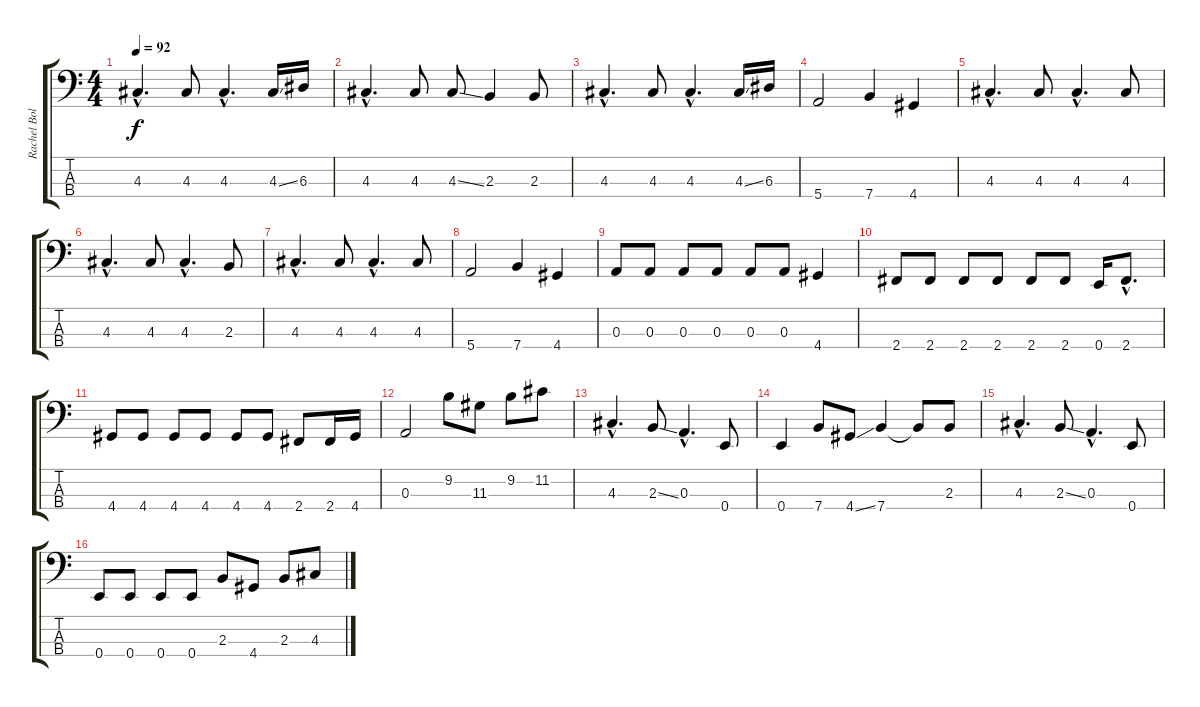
\track ("Rachel Bolan" "Rachel Bol") {instrument electricbasspick}
\staff {score tabs}
\tuning (G2 D2 A1 E1) {hide}
\ts (4 4)
\tempo 92
\clef f4
\ks c
4.3{hac}.4{d dy f} 4.3.8 4.3{hac}.4{d} 4.3{ss}.16 6.3.16 |
4.3{hac}.4{d} 4.3.8 4.3{ss}.8 2.3.4 2.3.8 |
4.3{hac}.4{d} 4.3.8 4.3{hac}.4{d} 4.3{ss}.16 6.3.16 |
5.4.2 7.4.4 4.4.4 |
4.3{hac}.4{d} 4.3.8 4.3{hac}.4{d} 4.3.8 |
4.3{hac}.4{d} 4.3.8 4.3{hac}.4{d} 2.3.8 |
4.3{hac}.4{d} 4.3.8 4.3{hac}.4{d} 4.3.8 |
5.4.2 7.4.4 4.4.4 |
0.3.8 0.3.8 0.3.8 0.3.8 0.3.8 0.3.8 4.4.4 |
2.4.8 2.4.8 2.4.8 2.4.8 2.4.8 2.4.8 0.4.16 2.4{hac}.8{d} |
4.4.8 4.4.8 4.4.8 4.4.8 4.4.8 4.4.8 2.4.8 2.4.16 4.4.16 |
0.3.2 9.2.8 11.3.8 9.2.8 11.2.8 |
4.3{hac}.4{d} 2.3{ss}.8 0.3{hac}.4{d} 0.4.8 |
0.4.4 7.4.8 4.4{ss}.8 7.4.4 7.4{t}.8 2.3.8 |
4.3{hac}.4{d} 2.3{ss}.8 0.3{hac}.4{d} 0.4.8 |
0.4.8 0.4.8 0.4.8 0.4.8 2.3.8 4.4.8 2.3.8 4.3.8
